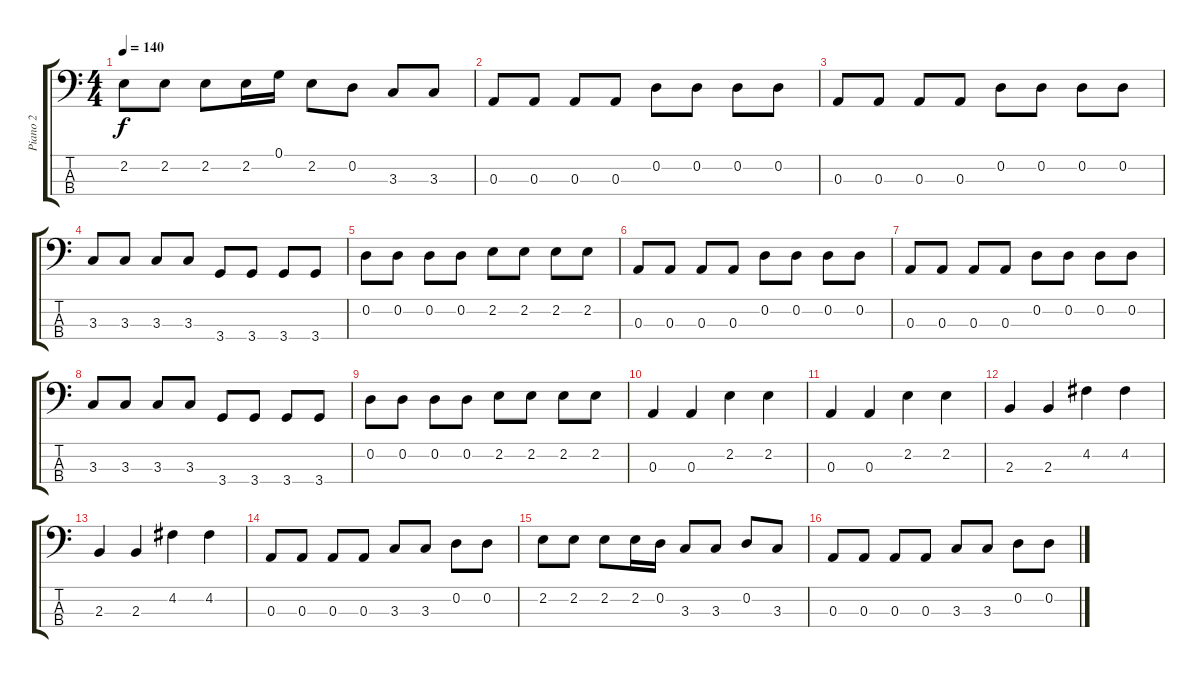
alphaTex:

\track ("Piano 2" "Piano 2") {instrument electricguitarmuted}
\staff {score tabs}
\tuning (G2 D2 A1 E1) {hide}
\ts (4 4)
\tempo 140
\clef f4
\ks c
2.2.8{dy f} 2.2.8 2.2.8 2.2.16 0.1.16 2.2.8 0.2.8 3.3.8 3.3.8 |
0.3.8 0.3.8 0.3.8 0.3.8 0.2.8 0.2.8 0.2.8 0.2.8 |
0.3.8 0.3.8 0.3.8 0.3.8 0.2.8 0.2.8 0.2.8 0.2.8 |
3.3.8 3.3.8 3.3.8 3.3.8 3.4.8 3.4.8 3.4.8 3.4.8 |
0.2.8 0.2.8 0.2.8 0.2.8 2.2.8 2.2.8 2.2.8 2.2.8 |
0.3.8 0.3.8 0.3.8 0.3.8 0.2.8 0.2.8 0.2.8 0.2.8 |
0.3.8 0.3.8 0.3.8 0.3.8 0.2.8 0.2.8 0.2.8 0.2.8 |
3.3.8 3.3.8 3.3.8 3.3.8 3.4.8 3.4.8 3.4.8 3.4.8 |
0.2.8 0.2.8 0.2.8 0.2.8 2.2.8 2.2.8 2.2.8 2.2.8 |
0.3.4 0.3.4 2.2.4 2.2.4 |
0.3.4 0.3.4 2.2.4 2.2.4 |
2.3.4 2.3.4 4.2.4 4.2.4 |
2.3.4 2.3.4 4.2.4 4.2.4 |
0.3.8 0.3.8 0.3.8 0.3.8 3.3.8 3.3.8 0.2.8 0.2.8 |
2.2.8 2.2.8 2.2.8 2.2.16 0.2.16 3.3.8 3.3.8 0.2.8 3.3.8 |
0.3.8 0.3.8 0.3.8 0.3.8 3.3.8 3.3.8 0.2.8 0.2.8
